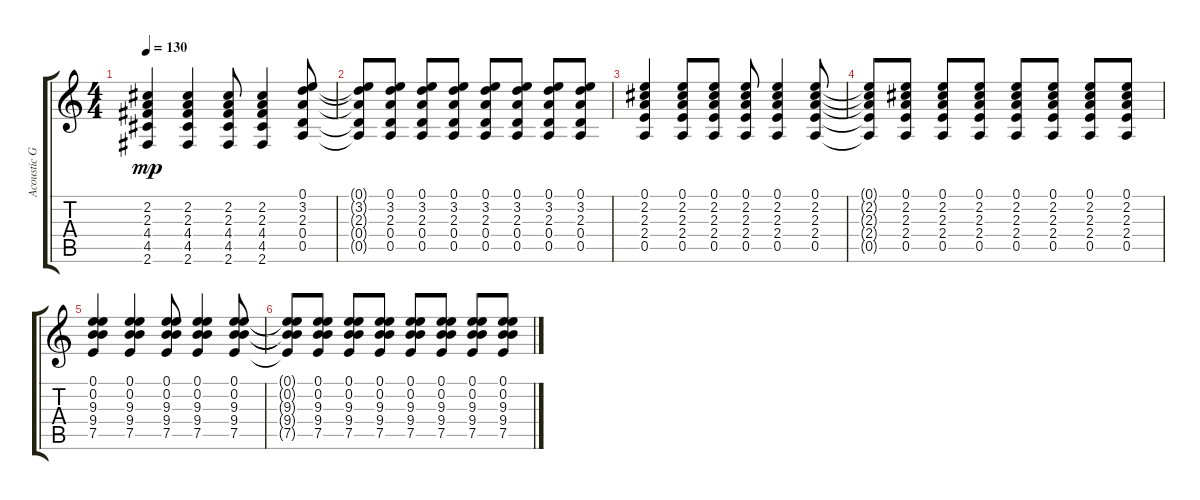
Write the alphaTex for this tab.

\track ("Acoustic Guitar " "Acoustic G") {instrument acousticguitarsteel}
\staff {score tabs}
\tuning (E4 B3 G3 D3 A2 E2) {hide}
\ts (4 4)
\tempo 130
\clef g2
\ks c
(2.2 2.3 4.4 4.5 2.6).4{dy mp} (2.2 2.3 4.4 4.5 2.6).4 (2.2 2.3 4.4 4.5 2.6).8 (2.2 2.3 4.4 4.5 2.6).4 (0.1 3.2 2.3 0.4 0.5).8 |
(0.1{t} 3.2{t} 2.3{t} 0.4{t} 0.5{t}).8 (0.1 3.2 2.3 0.4 0.5).8 (0.1 3.2 2.3 0.4 0.5).8 (0.1 3.2 2.3 0.4 0.5).8 (0.1 3.2 2.3 0.4 0.5).8 (0.1 3.2 2.3 0.4 0.5).8 (0.1 3.2 2.3 0.4 0.5).8 (0.1 3.2 2.3 0.4 0.5).8 |
(0.1 2.2 2.3 2.4 0.5).4 (0.1 2.2 2.3 2.4 0.5).8 (0.1 2.2 2.3 2.4 0.5).8 (0.1 2.2 2.3 2.4 0.5).8 (0.1 2.2 2.3 2.4 0.5).4 (0.1 2.2 2.3 2.4 0.5).8 |
(0.1{t} 2.2{t} 2.3{t} 2.4{t} 0.5{t}).8 (0.1 2.2 2.3 2.4 0.5).8 (0.1 2.2 2.3 2.4 0.5).8 (0.1 2.2 2.3 2.4 0.5).8 (0.1 2.2 2.3 2.4 0.5).8 (0.1 2.2 2.3 2.4 0.5).8 (0.1 2.2 2.3 2.4 0.5).8 (0.1 2.2 2.3 2.4 0.5).8 |
(0.1 0.2 9.3 9.4 7.5).4 (0.1 0.2 9.3 9.4 7.5).4 (0.1 0.2 9.3 9.4 7.5).8 (0.1 0.2 9.3 9.4 7.5).4 (0.1 0.2 9.3 9.4 7.5).8 |
(0.1{t} 0.2{t} 9.3{t} 9.4{t} 7.5{t}).8 (0.1 0.2 9.3 9.4 7.5).8 (0.1 0.2 9.3 9.4 7.5).8 (0.1 0.2 9.3 9.4 7.5).8 (0.1 0.2 9.3 9.4 7.5).8 (0.1 0.2 9.3 9.4 7.5).8 (0.1 0.2 9.3 9.4 7.5).8 (0.1 0.2 9.3 9.4 7.5).8
